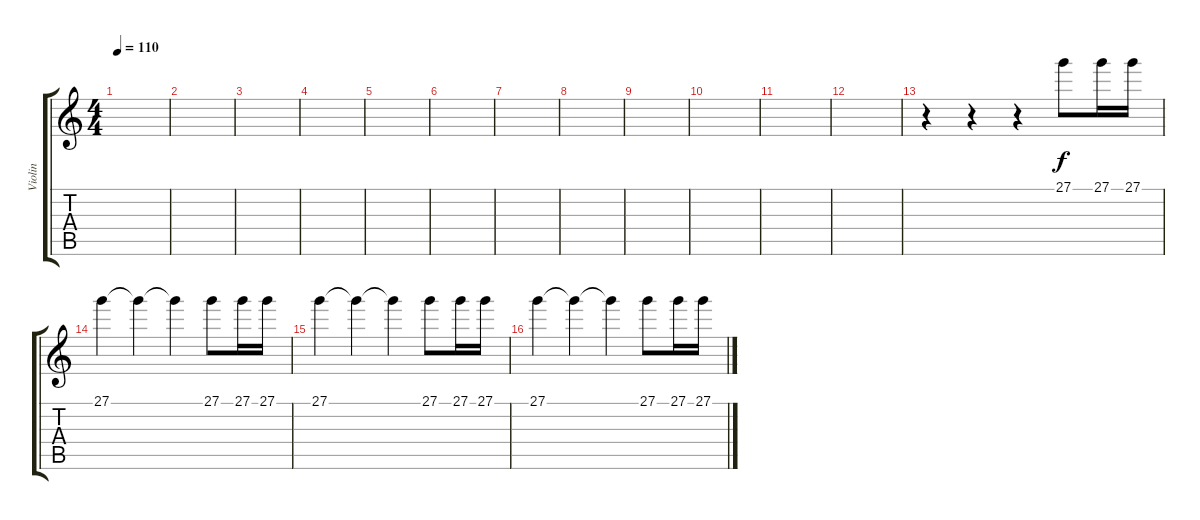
\track ("Violin" "Violin") {instrument violin}
\staff {score tabs}
\tuning (E4 B3 G3 D3 A2 E2) {hide}
\ts (4 4)
\tempo 110
\clef g2
\ks c
|
|
|
|
|
|
|
|
|
|
|
|
r.4 r.4 r.4 27.1.8 27.1.16 27.1.16 |
27.1.4 27.1{t}.4 27.1{t}.4 27.1.8 27.1.16 27.1.16 |
27.1.4 27.1{t}.4 27.1{t}.4 27.1.8 27.1.16 27.1.16 |
27.1.4 27.1{t}.4 27.1{t}.4 27.1.8 27.1.16 27.1.16
